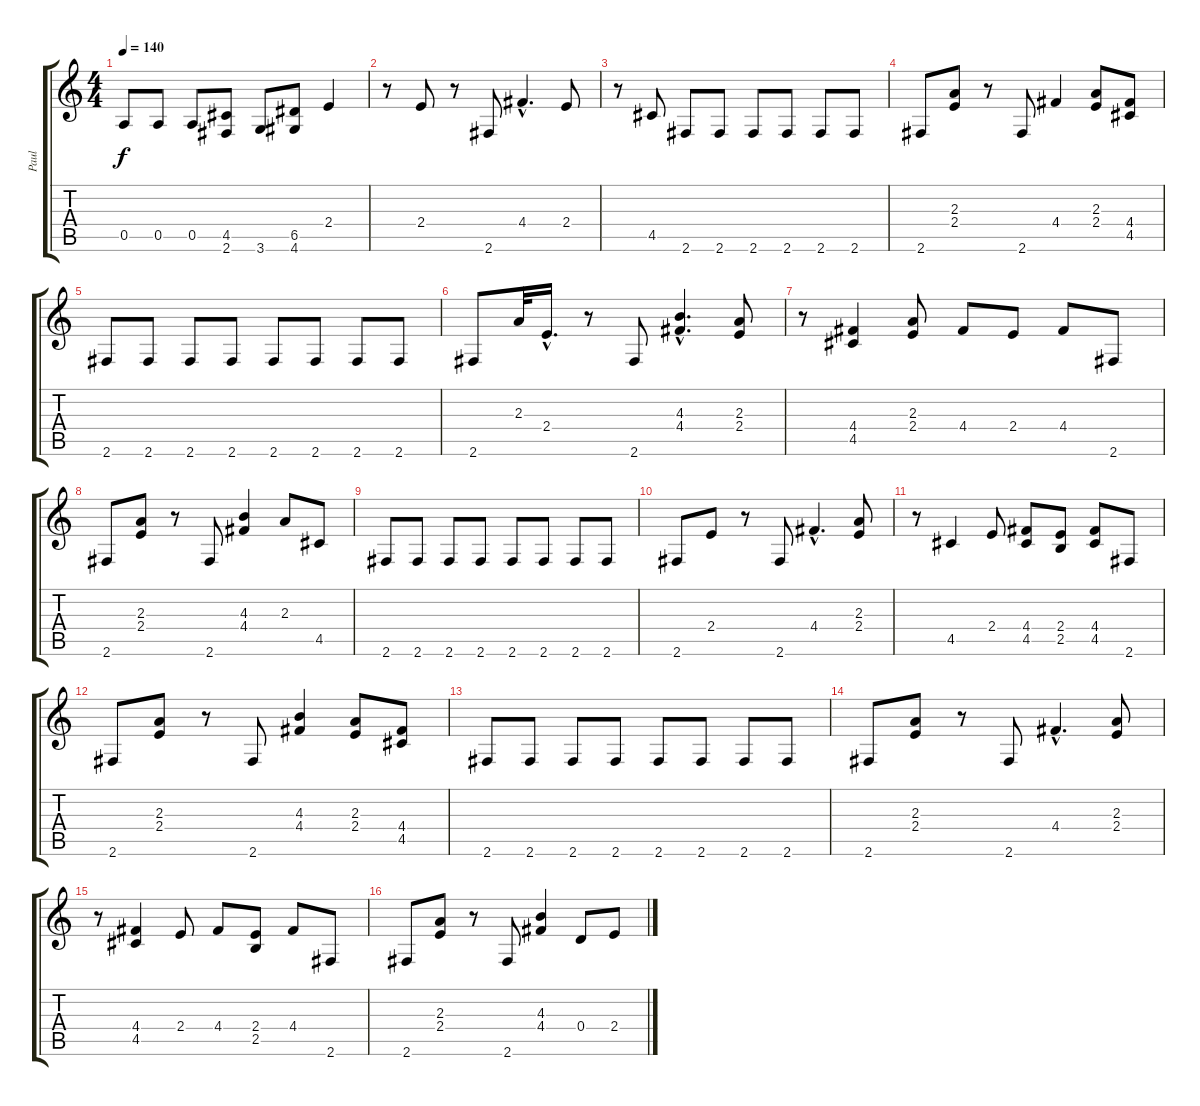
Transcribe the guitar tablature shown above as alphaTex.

\track ("Paul" "Paul") {instrument distortionguitar}
\staff {score tabs}
\tuning (E4 B3 G3 D3 A2 E2) {hide}
\ts (4 4)
\tempo 140
\clef g2
\ks c
0.5.8{dy f} 0.5.8 0.5.8 (4.5 2.6).8 3.6.8 (6.5 4.6).8 2.4.4 |
r.8 2.4.8 r.8 2.6.8 4.4{hac}.4{d} 2.4.8 |
r.8 4.5.8 2.6.8 2.6.8 2.6.8 2.6.8 2.6.8 2.6.8 |
2.6.8 (2.3 2.4).8 r.8 2.6.8 4.4.4 (2.3 2.4).8 (4.4 4.5).8 |
2.6.8 2.6.8 2.6.8 2.6.8 2.6.8 2.6.8 2.6.8 2.6.8 |
2.6.8 2.3.32 2.4{hac}.16{d} r.8 2.6.8 (4.3{hac} 4.4{hac}).4{d} (2.3 2.4).8 |
r.8 (4.4 4.5).4 (2.3 2.4).8 4.4.8 2.4.8 4.4.8 2.6.8 |
2.6.8 (2.3 2.4).8 r.8 2.6.8 (4.3 4.4).4 2.3.8 4.5.8 |
2.6.8 2.6.8 2.6.8 2.6.8 2.6.8 2.6.8 2.6.8 2.6.8 |
2.6.8 2.4.8 r.8 2.6.8 4.4{hac}.4{d} (2.3 2.4).8 |
r.8 4.5.4 2.4.8 (4.4 4.5).8 (2.4 2.5).8 (4.4 4.5).8 2.6.8 |
2.6.8 (2.3 2.4).8 r.8 2.6.8 (4.3 4.4).4 (2.3 2.4).8 (4.4 4.5).8 |
2.6.8 2.6.8 2.6.8 2.6.8 2.6.8 2.6.8 2.6.8 2.6.8 |
2.6.8 (2.3 2.4).8 r.8 2.6.8 4.4{hac}.4{d} (2.3 2.4).8 |
r.8 (4.4 4.5).4 2.4.8 4.4.8 (2.4 2.5).8 4.4.8 2.6.8 |
2.6.8 (2.3 2.4).8 r.8 2.6.8 (4.3 4.4).4 0.4.8 2.4.8
